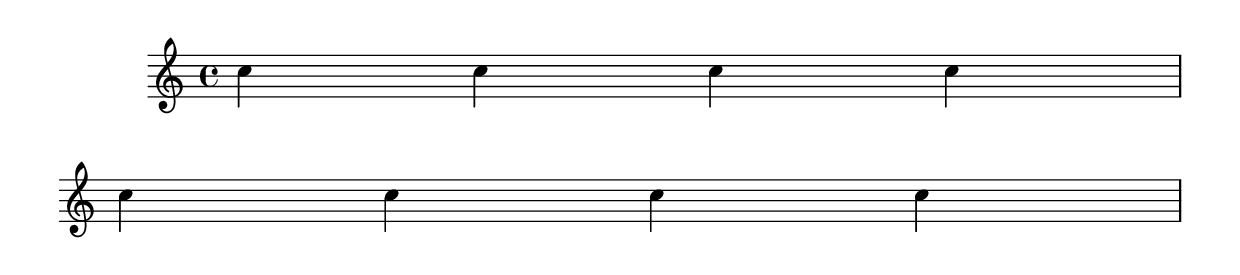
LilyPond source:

%% Do not edit this file; it is auto-generated from LSR http://lsr.dsi.unimi.it
%% This file is in the public domain.
\version "2.13.1"

\header {
  lsrtags = "rhythms, contexts-and-engravers"

%% Translation of GIT committish: 5a33019d8b4a837f564eadd4979501ff07e9dfd5
  texidoces = "

Se pueden eliminar completamente los números de compás quitando el
grabador @code{Bar_number_engraver} del contexto de @code{Score}.

"

  doctitlees = "Suprimir los números de compás de toda la partitura"


%% Translation of GIT committish: 13ac9d1dfbcc297166948ee396e9ade078d2446e  
  texidocde = "
Taktnummern können vollkommen aus den Noten entfernt werden, indem
man den @code{Bar_number_engraver} aus dem @code{Score}-Kontext
entfernt.

"
  doctitlede = "Entfernung von Taktnummern in einer Partitur"




  texidoc = "
Bar numbers can be removed entirely by removing the
@code{Bar_number_engraver} from the @code{Score} context.

"
  doctitle = "Removing bar numbers from a score"
} % begin verbatim

\layout {
  \context {
    \Score
    \remove "Bar_number_engraver"
  }
}

\relative c'' {
  c4 c c c \break
  c4 c c c
}

